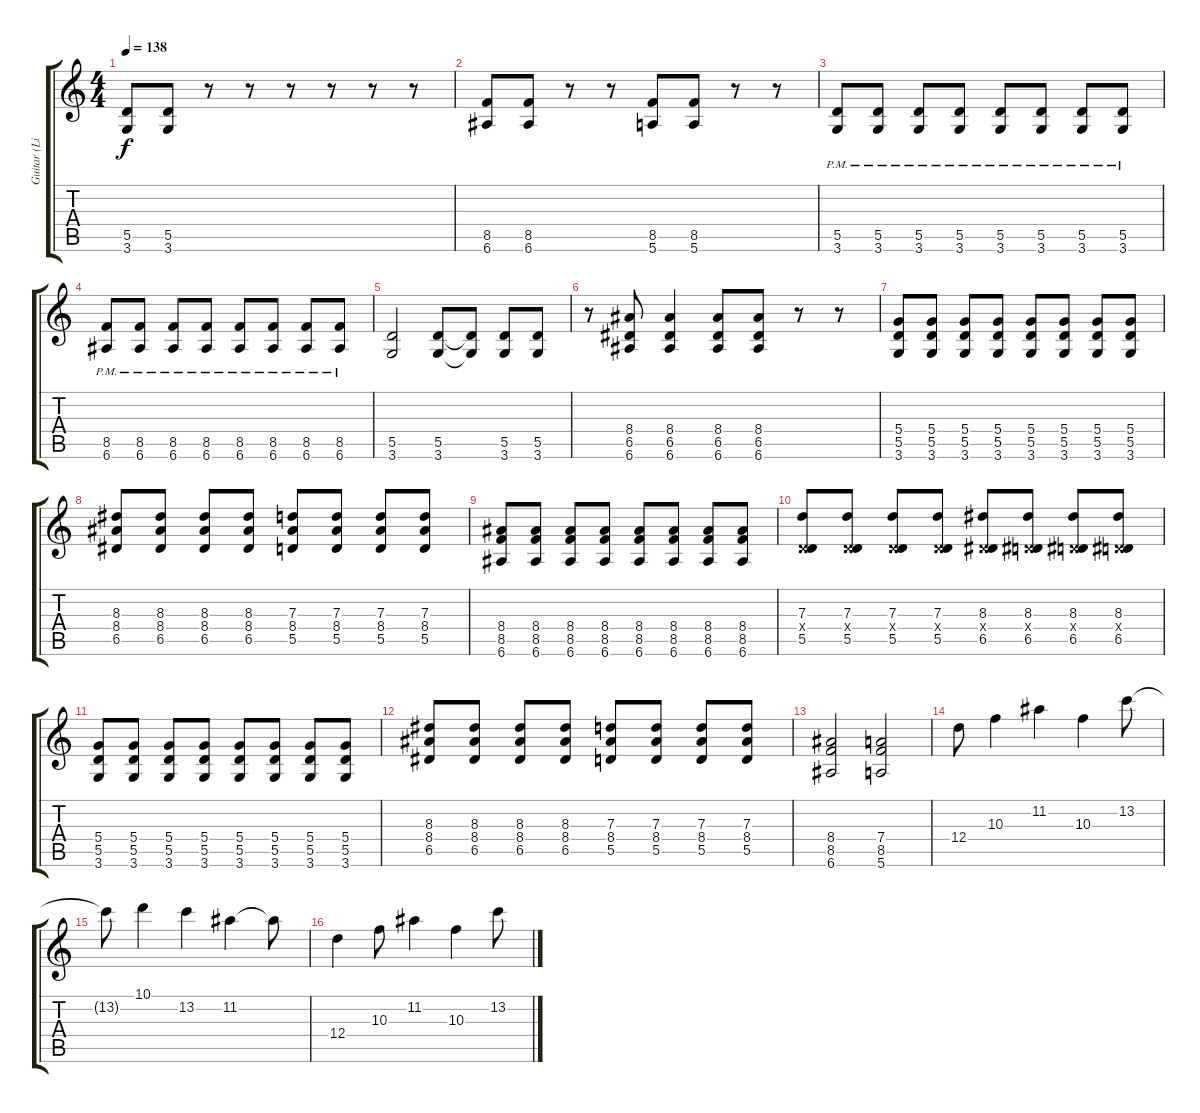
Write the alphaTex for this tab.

\track ("Guitar (Linde)" "Guitar (Li") {instrument distortionguitar}
\staff {score tabs}
\tuning (E4 B3 G3 D3 A2 E2) {hide}
\ts (4 4)
\tempo 138
\clef g2
\ks c
(5.5 3.6).8{dy f} (5.5 3.6).8 r.8 r.8 r.8 r.8 r.8 r.8 |
(8.5 6.6).8 (8.5 6.6).8 r.8 r.8 (8.5 5.6).8 (8.5 5.6).8 r.8 r.8 |
(5.5{pm} 3.6{pm}).8 (5.5{pm} 3.6{pm}).8 (5.5{pm} 3.6{pm}).8 (5.5{pm} 3.6{pm}).8 (5.5{pm} 3.6{pm}).8 (5.5{pm} 3.6{pm}).8 (5.5{pm} 3.6{pm}).8 (5.5{pm} 3.6{pm}).8 |
(8.5{pm} 6.6{pm}).8 (8.5{pm} 6.6{pm}).8 (8.5{pm} 6.6{pm}).8 (8.5{pm} 6.6{pm}).8 (8.5{pm} 6.6{pm}).8 (8.5{pm} 6.6{pm}).8 (8.5{pm} 6.6{pm}).8 (8.5{pm} 6.6{pm}).8 |
(5.5 3.6).2 (5.5 3.6).8 (5.5{t} 3.6{t}).8 (5.5 3.6).8 (5.5 3.6).8 |
r.8 (8.4 6.5 6.6).8 (8.4 6.5 6.6).4 (8.4 6.5 6.6).8 (8.4 6.5 6.6).8 r.8 r.8 |
(5.4 5.5 3.6).8 (5.4 5.5 3.6).8 (5.4 5.5 3.6).8 (5.4 5.5 3.6).8 (5.4 5.5 3.6).8 (5.4 5.5 3.6).8 (5.4 5.5 3.6).8 (5.4 5.5 3.6).8 |
(8.3 8.4 6.5).8 (8.3 8.4 6.5).8 (8.3 8.4 6.5).8 (8.3 8.4 6.5).8 (7.3 8.4 5.5).8 (7.3 8.4 5.5).8 (7.3 8.4 5.5).8 (7.3 8.4 5.5).8 |
(8.4 8.5 6.6).8 (8.4 8.5 6.6).8 (8.4 8.5 6.6).8 (8.4 8.5 6.6).8 (8.4 8.5 6.6).8 (8.4 8.5 6.6).8 (8.4 8.5 6.6).8 (8.4 8.5 6.6).8 |
(7.3 0.4{x} 5.5).8 (7.3 0.4{x} 5.5).8 (7.3 0.4{x} 5.5).8 (7.3 0.4{x} 5.5).8 (8.3 0.4{x} 6.5).8 (8.3 0.4{x} 6.5).8 (8.3 0.4{x} 6.5).8 (8.3 0.4{x} 6.5).8 |
(5.4 5.5 3.6).8 (5.4 5.5 3.6).8 (5.4 5.5 3.6).8 (5.4 5.5 3.6).8 (5.4 5.5 3.6).8 (5.4 5.5 3.6).8 (5.4 5.5 3.6).8 (5.4 5.5 3.6).8 |
(8.3 8.4 6.5).8 (8.3 8.4 6.5).8 (8.3 8.4 6.5).8 (8.3 8.4 6.5).8 (7.3 8.4 5.5).8 (7.3 8.4 5.5).8 (7.3 8.4 5.5).8 (7.3 8.4 5.5).8 |
(8.4 8.5 6.6).2 (7.4 8.5 5.6).2 |
12.4.8 10.3.4 11.2.4 10.3.4 13.2.8 |
13.2{t}.8 10.1.4 13.2.4 11.2.4 11.2{t}.8 |
12.4.4 10.3.8 11.2.4 10.3.4 13.2.8
